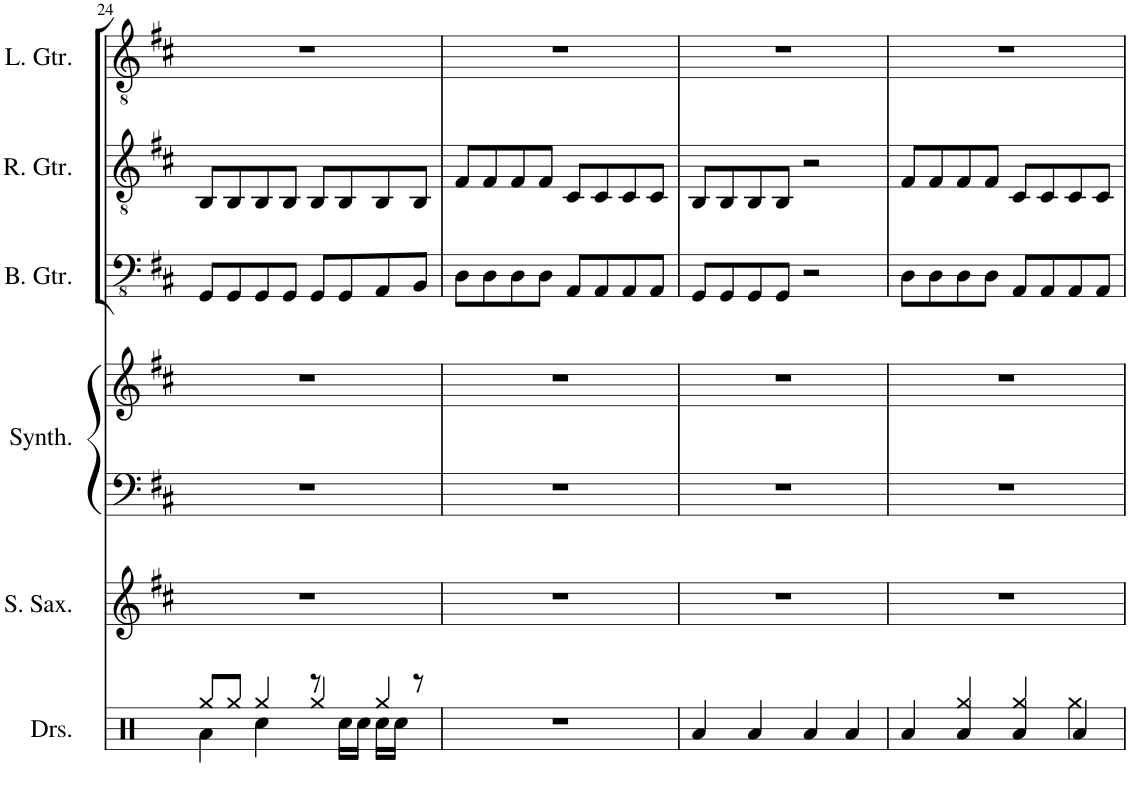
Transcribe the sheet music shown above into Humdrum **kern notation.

**kern	**kern	**kern	**kern	**kern	**kern	**kern
*part6	*part5	*part4	*part4	*part3	*part2	*part1
*staff7	*staff6	*staff5	*staff4	*staff3	*staff2	*staff1
*I"Drumset	*I"Soprano Saxophone	*I"Brightness Synthesiser	*	*I"Bass Guitar	*I"Rhythm Guitar	*I"Lead Guitar
*I'Drs.	*I'S. Sax.	*I'Synth.	*	*I'B. Gtr.	*I'R. Gtr.	*I'L. Gtr.
!!LO:PB:g=z
*clefX	*clefG2	*clefF4	*clefG2	*clefFv4	*clefGv2	*clefGv2
*	*ITrd1c2	*	*	*	*	*
*k[]	*k[f#c#]	*k[f#c#]	*k[f#c#]	*k[f#c#]	*k[f#c#]	*k[f#c#]
*M4/4	*M4/4	*M4/4	*M4/4	*M4/4	*M4/4	*M4/4
=24	=24	=24	=24	=24	=24	=24
*^	*	*	*	*	*	*
4Ra\	8Rgg/L	1r	1r	1r	8GGG/L	8BB/L	1r
.	8Rgg/J	.	.	.	8GGG/	8BB/	.
4Rcc\	4Rgg/	.	.	.	8GGG/	8BB/	.
.	.	.	.	.	8GGG/J	8BB/J	.
8r	4Rgg/	.	.	.	8GGG/L	8BB/L	.
16Rcc\LL	.	.	.	.	8GGG/	8BB/	.
16Rcc\JJ	.	.	.	.	.	.	.
16Rcc\LL	4Rgg/	.	.	.	8AAA/	8BB/	.
16Rcc\JJ	.	.	.	.	.	.	.
8r	.	.	.	.	8BBB/J	8BB/J	.
*v	*v	*	*	*	*	*	*
=25	=25	=25	=25	=25	=25	=25
1r	1r	1r	1r	8DD\L	8F#/L	1r
.	.	.	.	8DD\	8F#/	.
.	.	.	.	8DD\	8F#/	.
.	.	.	.	8DD\J	8F#/J	.
.	.	.	.	8AAA/L	8C#/L	.
.	.	.	.	8AAA/	8C#/	.
.	.	.	.	8AAA/	8C#/	.
.	.	.	.	8AAA/J	8C#/J	.
=26	=26	=26	=26	=26	=26	=26
4Ra/	1r	1r	1r	8GGG/L	8BB/L	1r
.	.	.	.	8GGG/	8BB/	.
4Ra/	.	.	.	8GGG/	8BB/	.
.	.	.	.	8GGG/J	8BB/J	.
4Ra/	.	.	.	2r	2r	.
4Ra/	.	.	.	.	.	.
=27	=27	=27	=27	=27	=27	=27
*^	*	*	*	*	*	*
4Ra/	4ryy	1r	1r	1r	8DD\L	8F#/L	1r
.	.	.	.	.	8DD\	8F#/	.
4Ra/	4Rgg/	.	.	.	8DD\	8F#/	.
.	.	.	.	.	8DD\J	8F#/J	.
4Ra/	4Rgg/	.	.	.	8AAA/L	8C#/L	.
.	.	.	.	.	8AAA/	8C#/	.
4Ra/	4Rgg\	.	.	.	8AAA/	8C#/	.
.	.	.	.	.	8AAA/J	8C#/J	.
*v	*v	*	*	*	*	*	*
=	=	=	=	=	=	=
*-	*-	*-	*-	*-	*-	*-
